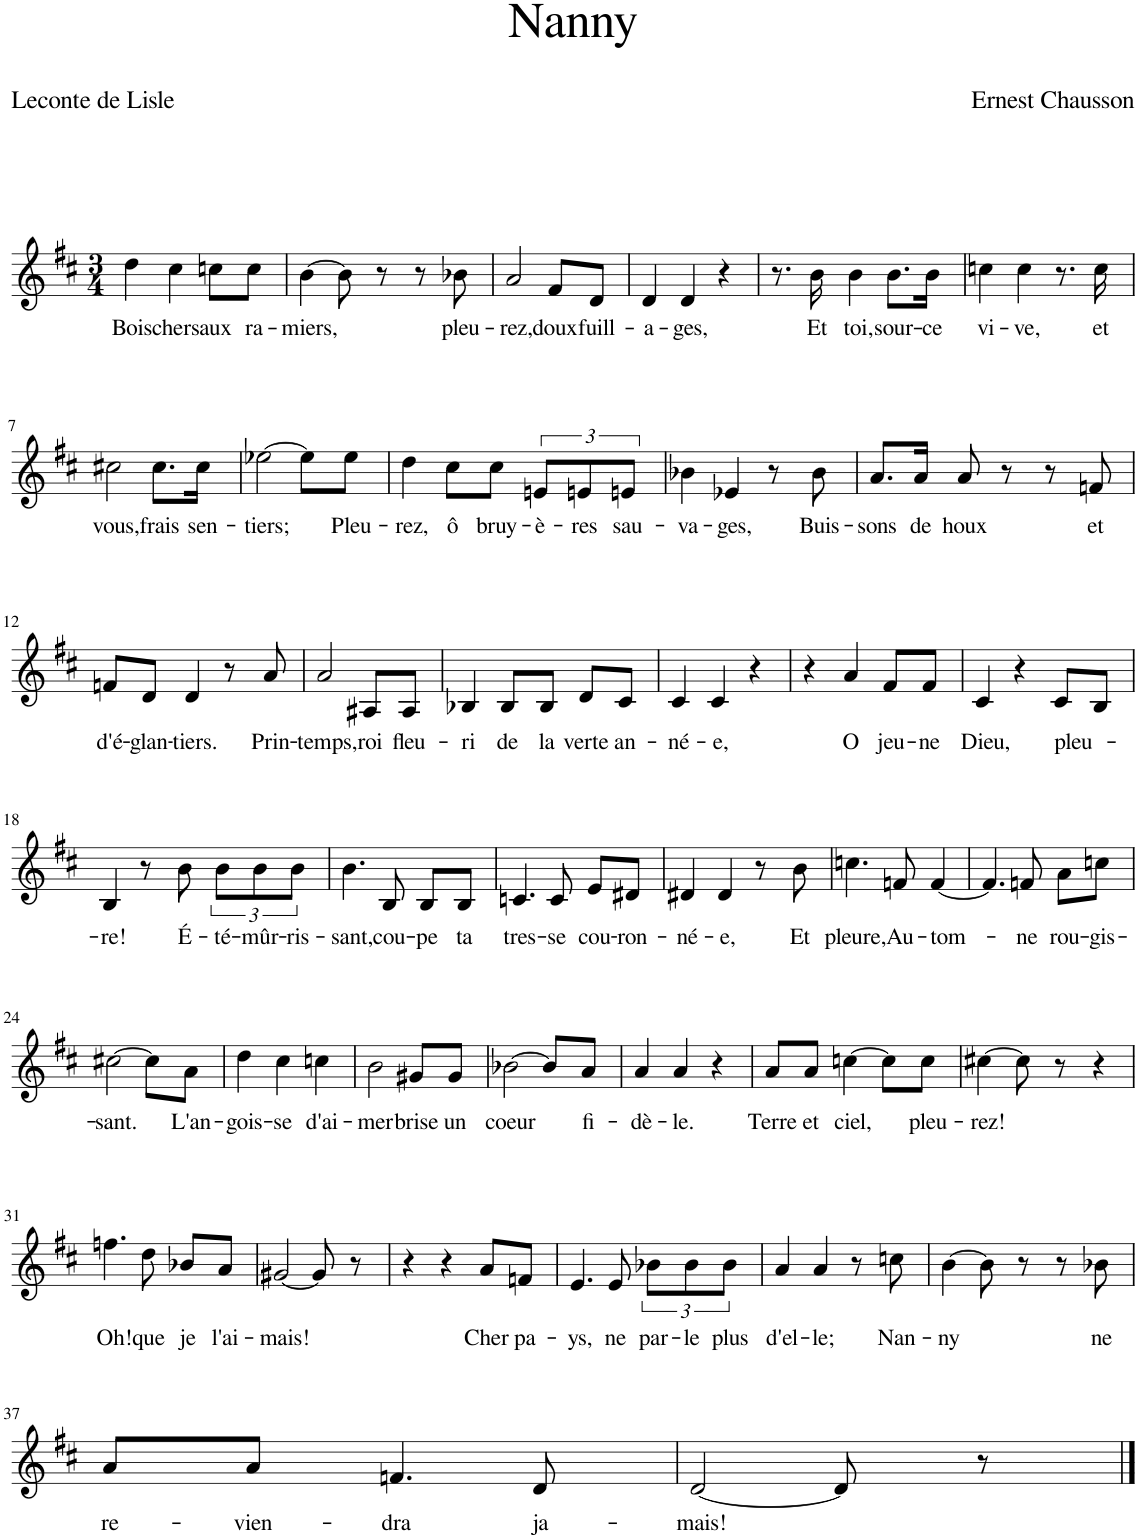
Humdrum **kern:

**kern	**text
*part1	*part1
*staff1	*staff1
*I"Piano	*
*I'Pno	*
*clefG2	*
*k[f#c#]	*
*M3/4	*
=1	=1
!	!LO:LY:b
4dd\	Bois
!	!LO:LY:b
4cc#\	chers
!	!LO:LY:b
8ccn\L	aux
!	!LO:LY:b
8cc\J	ra-
=2	=2
!	!LO:LY:b
[4b\	-miers,
8b\]	.
8r	.
8r	.
!	!LO:LY:b
8b-X\	pleu-
=3	=3
!	!LO:LY:b
2a/	-rez,
!	!LO:LY:b
8f#/L	doux
!	!LO:LY:b
8d/J	fuill-
=4	=4
!	!LO:LY:b
4d/	-a-
!	!LO:LY:b
4d/	-ges,
4r	.
=5	=5
8.r	.
!	!LO:LY:b
16b\	Et
!	!LO:LY:b
4b\	toi,
!	!LO:LY:b
8.b\L	sour-
!	!LO:LY:b
16b\Jk	-ce
=6	=6
!	!LO:LY:b
4ccn\	vi-
!	!LO:LY:b
4cc\	-ve,
8.r	.
!	!LO:LY:b
16cc\	et
!!LO:LB:g=z
=7	=7
!	!LO:LY:b
2cc#X\	vous,
!	!LO:LY:b
8.cc#\L	frais
!	!LO:LY:b
16cc#\Jk	sen-
=8	=8
!	!LO:LY:b
[2ee-X\	-tiers;
8ee-\L]	.
!	!LO:LY:b
8ee-\J	Pleu-
=9	=9
!	!LO:LY:b
4dd\	-rez,
!	!LO:LY:b
8cc#\L	ô
!	!LO:LY:b
8cc#\J	bruy-
!	!LO:LY:b
12en/L	-è-
!	!LO:LY:b
12en/	-res
!	!LO:LY:b
12en/J	sau-
=10	=10
!	!LO:LY:b
4b-X\	-va-
!	!LO:LY:b
4e-X/	-ges,
8r	.
!	!LO:LY:b
8b-\	Buis-
=11	=11
!	!LO:LY:b
8.a/L	-sons
!	!LO:LY:b
16a/Jk	de
!	!LO:LY:b
8a/	houx
8r	.
8r	.
!	!LO:LY:b
8fn/	et
!!LO:LB:g=z
=12	=12
!	!LO:LY:b
8fn/L	d'é-
!	!LO:LY:b
8d/J	-glan-
!	!LO:LY:b
4d/	-tiers.
8r	.
!	!LO:LY:b
8a/	Prin-
=13	=13
!	!LO:LY:b
2a/	-temps,
!	!LO:LY:b
8A#X/L	roi
!	!LO:LY:b
8A#/J	fleu-
=14	=14
!	!LO:LY:b
4B-X/	-ri
!	!LO:LY:b
8B-/L	de
!	!LO:LY:b
8B-/J	la
!	!LO:LY:b
8d/L	verte
!	!LO:LY:b
8c#/J	an-
=15	=15
!	!LO:LY:b
4c#/	-né-
!	!LO:LY:b
4c#/	-e,
4r	.
=16	=16
4r	.
!	!LO:LY:b
4a/	O
!	!LO:LY:b
8f#/L	jeu-
!	!LO:LY:b
8f#/J	-ne
=17	=17
!	!LO:LY:b
4c#/	Dieu,
4r	.
!	!LO:LY:b
8c#/L	pleu-
8B/J	.
!!LO:LB:g=z
=18	=18
!	!LO:LY:b
4B/	-re!
8r	.
!	!LO:LY:b
8b\	É-
!	!LO:LY:b
12b\L	-té-
!	!LO:LY:b
12b\	mûr-
!	!LO:LY:b
12b\J	-ris-
=19	=19
!	!LO:LY:b
4.b\	-sant,
!	!LO:LY:b
8B/	cou-
!	!LO:LY:b
8B/L	-pe
!	!LO:LY:b
8B/J	ta
=20	=20
!	!LO:LY:b
4.cn/	tres-
!	!LO:LY:b
8c/	-se
!	!LO:LY:b
8e/L	cou-
!	!LO:LY:b
8d#X/J	-ron-
=21	=21
!	!LO:LY:b
4d#X/	-né-
!	!LO:LY:b
4d#/	-e,
8r	.
!	!LO:LY:b
8b\	Et
=22	=22
!	!LO:LY:b
4.ccn\	pleure,
!	!LO:LY:b
8fn/	Au-
!	!LO:LY:b
[4f/	-tom-
=23	=23
4.f/]	.
!	!LO:LY:b
8fn/	-ne
!	!LO:LY:b
8a\L	rou-
!	!LO:LY:b
8ccn\J	-gis-
!!LO:LB:g=z
=24	=24
!	!LO:LY:b
[2cc#X\	-sant.
8cc#\L]	.
!	!LO:LY:b
8a\J	L'an-
=25	=25
!	!LO:LY:b
4dd\	-gois-
!	!LO:LY:b
4cc#\	-se
!	!LO:LY:b
4ccn\	d'ai-
=26	=26
!	!LO:LY:b
2b\	-mer
!	!LO:LY:b
8g#X/L	brise
!	!LO:LY:b
8g#/J	un
=27	=27
!	!LO:LY:b
[2b-X\	coeur
8b-/L]	.
!	!LO:LY:b
8a/J	fi-
=28	=28
!	!LO:LY:b
4a/	-dè-
!	!LO:LY:b
4a/	-le.
4r	.
=29	=29
!	!LO:LY:b
8a/L	Terre
!	!LO:LY:b
8a/J	et
!	!LO:LY:b
[4ccn\	ciel,
8cc\L]	.
!	!LO:LY:b
8cc\J	pleu-
=30	=30
!	!LO:LY:b
[4cc#X\	-rez!
8cc#\]	.
8r	.
4r	.
!!LO:LB:g=z
=31	=31
!	!LO:LY:b
4.ffn\	Oh!
!	!LO:LY:b
8dd\	que
!	!LO:LY:b
8b-X/L	je
!	!LO:LY:b
8a/J	l'ai-
=32	=32
!	!LO:LY:b
[2g#X/	-mais!
8g#/]	.
8r	.
=33	=33
4r	.
4r	.
!	!LO:LY:b
8a/L	Cher
!	!LO:LY:b
8fn/J	pa-
=34	=34
!	!LO:LY:b
4.e/	-ys,
!	!LO:LY:b
8e/	ne
!	!LO:LY:b
12b-X\L	par-
!	!LO:LY:b
12b-\	-le
!	!LO:LY:b
12b-\J	plus
=35	=35
!	!LO:LY:b
4a/	d'el-
!	!LO:LY:b
4a/	-le;
8r	.
!	!LO:LY:b
8ccn\	Nan-
=36	=36
!	!LO:LY:b
[4b\	-ny
8b\]	.
8r	.
8r	.
!	!LO:LY:b
8b-X\	ne
!!LO:LB:g=z
=37	=37
!	!LO:LY:b
8a/L	re-
!	!LO:LY:b
8a/J	-vien-
!	!LO:LY:b
4.fn/	-dra
!	!LO:LY:b
8d/	ja-
=38	=38
!	!LO:LY:b
[2d/	-mais!
8d/]	.
8r	.
==	==
*-	*-
